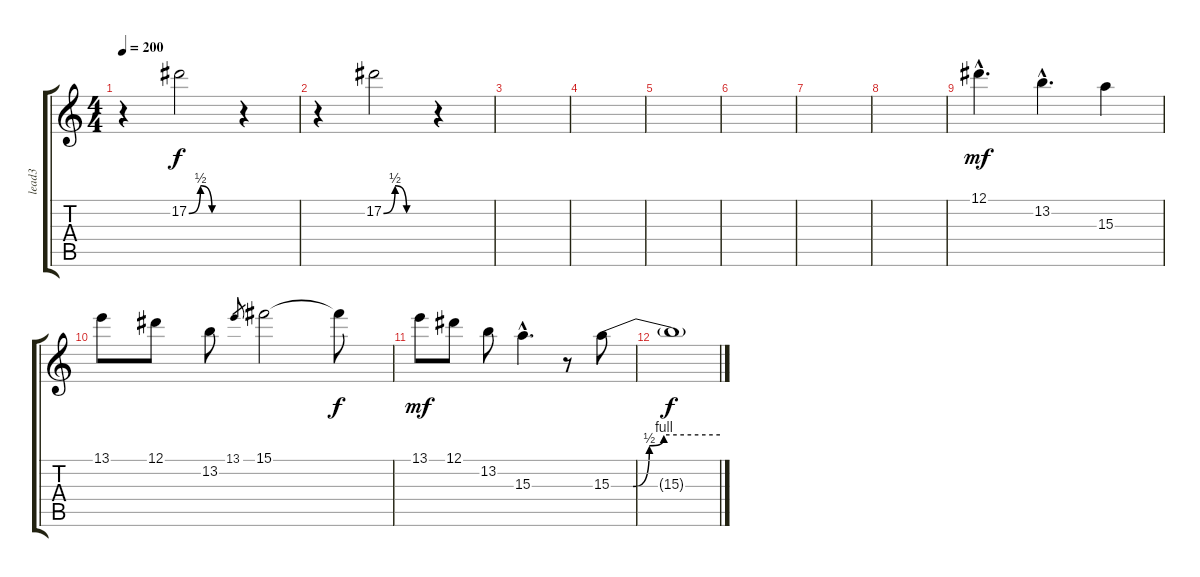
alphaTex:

\track ("lead3" "lead3") {instrument distortionguitar}
\staff {score tabs}
\tuning (Eb4 Bb3 Gb3 Db3 Ab2 Eb2) {hide}
\ts (4 4)
\tempo 200
\clef g2
\ks c
r.4{dy f} 17.2{be (custom 0 0 15 2 30 0 45 0 60 0)}.2 r.4 |
r.4 17.2{be (custom 0 0 15 2 30 0 45 0 60 0)}.2 r.4 |
|
|
|
|
|
|
12.1{hac}.4{d dy mf} 13.2{hac}.4{d} 15.3.4 |
13.1.8 12.1.8 13.2.8 13.1.8{gr} 15.1.2 15.1{t}.8{dy f} |
13.1.8{dy mf} 12.1.8 13.2.8 15.3{hac}.4{d} r.8 15.3{be (custom 0 0 12 0 21 2 29 4 60 4)}.8 |
15.3{t}.1{dy f}
